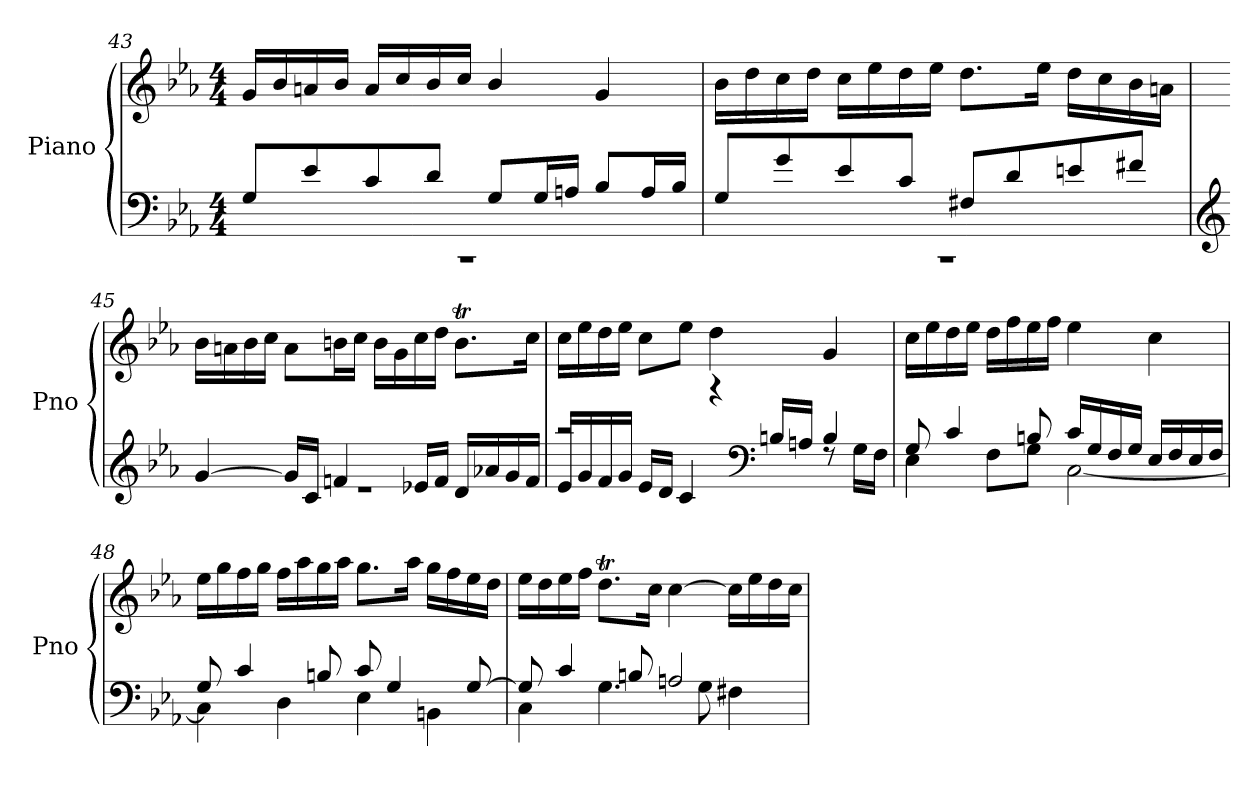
**kern	**kern
*part1	*part1
*staff2	*staff1
*I"Piano	*
*I'Pno	*
!!LO:PB:g=z
*clefF4	*clefG2
*k[b-e-a-]	*k[b-e-a-]
*M4/4	*M4/4
=43	=43
*^	*
1rCC	8G/L	16g/LL
.	.	16b-/
.	8e-/	16an/
.	.	16b-/JJ
.	8c/	16a/LL
.	.	16cc/
.	8d/J	16b-/
.	.	16cc/JJ
.	8G/L	4b-/
.	16G/L	.
.	16An/JJ	.
.	8B-/L	4g/
.	16A/L	.
.	16B-/JJ	.
=44	=44	=44
1rCC	8G/L	16b-\LL
.	.	16dd\
.	8g/	16cc\
.	.	16dd\JJ
.	8e-/	16cc\LL
.	.	16ee-\
.	8c/J	16dd\
.	.	16ee-\JJ
.	8F#X/L	8.dd\L
.	8d/	.
.	.	16ee-\Jk
.	8en/	16dd\LL
.	.	16cc\
.	8f#X/J	16b-\
.	.	16an\JJ
=45	=45	=45
*clefG2	*	*
[4g/	1re	16b-\LL
.	.	16an\
.	.	16b-\
.	.	16cc\JJ
16g/LL]	.	8a\L
16c/JJ	.	.
4fn/	.	16bn\L
.	.	16cc\JJ
.	.	16b\LL
.	.	16g\
16e-X/LL	.	16cc\
16f/JJ	.	16dd\JJ
16d/LL	.	8.bt\L
16a-X/	.	.
16g/	.	.
16f/JJ	.	16cc\Jk
!!LO:LB:g=z
=46	=46	=46
16e-/LL	2raa	16cc\LL
16g/	.	16ee-\
16f/	.	16dd\
16g/JJ	.	16ee-\JJ
16e-/LL	.	8cc\L
16d/JJ	.	.
4c/	.	8ee-\J
.	4rbbb	4dd\
*clefF4	*	*
16Bn/LL	.	.
16An/JJ	.	.
4B/	8rF	4g/
.	16G\LL	.
.	16F\JJ	.
=47	=47	=47
8G/	4E-\	16cc\LL
.	.	16ee-\
4c/	.	16dd\
.	.	16ee-\JJ
.	8F\L	16dd\LL
.	.	16ff\
8Bn/	8G\J	16ee-\
.	.	16ff\JJ
16c/LL	[2C\	4ee-\
16G/	.	.
16F/	.	.
16G/JJ	.	.
16E-/LL	.	4cc\
16F/	.	.
16E-/	.	.
16F/JJ	.	.
=48	=48	=48
8G/	4C\]	16ee-\LL
.	.	16gg\
4c/	.	16ff\
.	.	16gg\JJ
.	4D\	16ff\LL
.	.	16aa-\
8Bn/	.	16gg\
.	.	16aa-\JJ
8c/	4E-\	8.gg\L
4G/	.	.
.	.	16aa-\Jk
.	4BBn\	16gg\LL
.	.	16ff\
[8G/	.	16ee-\
.	.	16dd\JJ
!!LO:LB:g=z
=49	=49	=49
8G/]	4C\	16ee-\LL
.	.	16dd\
4c/	.	16ee-\
.	.	16ff\JJ
.	4.G\	8.ddt\L
8Bn/	.	.
.	.	16cc\Jk
2An/	.	[4cc\
.	8G\	.
.	4F#X\	16cc\LL]
.	.	16ee-\
.	.	16dd\
.	.	16cc\JJ
*v	*v	*
=	=
*-	*-
